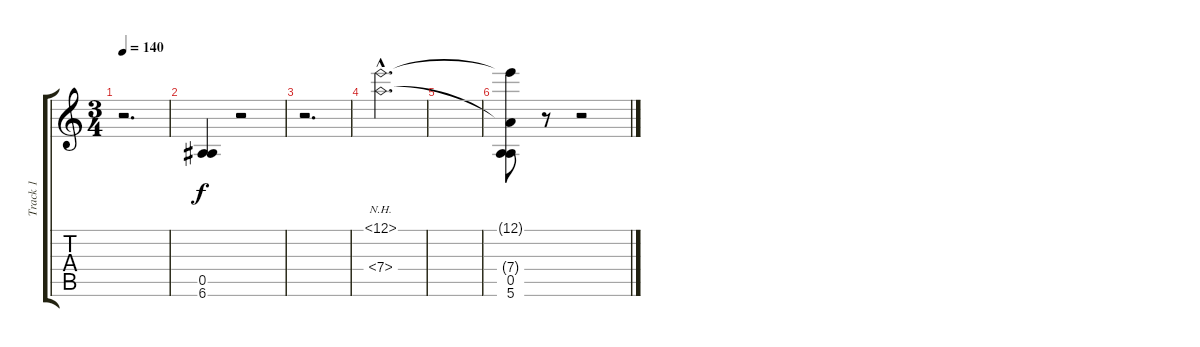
\track ("Track 1" "Track 1") {instrument acousticguitarnylon}
\staff {score tabs}
\tuning (E4 B3 G3 D3 A2 E2) {hide}
\ts (3 4)
\tempo 140
\clef g2
\ks c
r.2{d dy f} |
(0.5 6.6).4 r.2 |
r.2{d} |
(12.1{nh hac} 7.4{nh hac}).2{d} |
|
(12.1{t} 7.4{t} 0.5 5.6).8 r.8 r.2
